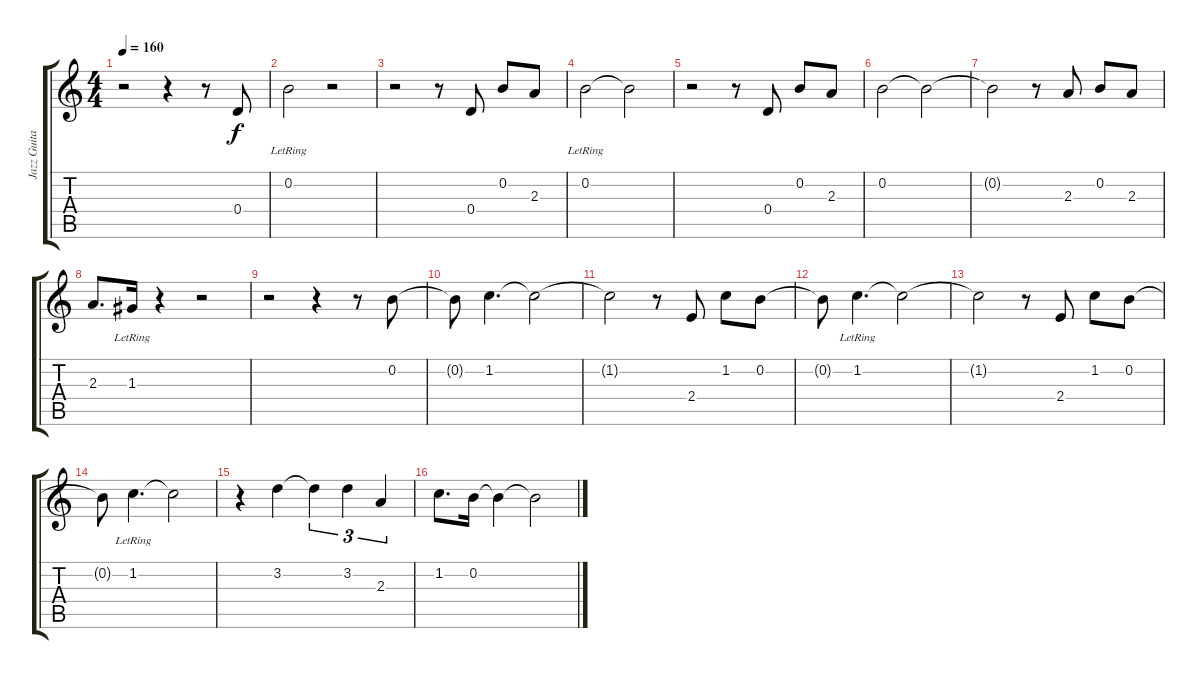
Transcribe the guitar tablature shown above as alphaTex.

\track ("Jazz Guitar" "Jazz Guita") {instrument electricguitarjazz}
\staff {score tabs}
\tuning (E4 B3 G3 D3 A2 E2) {hide}
\ts (4 4)
\tempo 160
\clef g2
\ks c
r.2{dy f} r.4 r.8 0.4.8 |
0.2{lr}.2 r.2 |
r.2 r.8 0.4.8 0.2.8 2.3.8 |
0.2{lr}.2 0.2{t}.2 |
r.2 r.8 0.4.8 0.2.8 2.3.8 |
0.2.2 0.2{t}.2 |
0.2{t}.2 r.8 2.3.8 0.2.8 2.3.8 |
2.3.8{d} 1.3{lr}.16 r.4 r.2 |
r.2 r.4 r.8 0.2.8 |
0.2{t}.8 1.2.4{d} 1.2{t}.2 |
1.2{t}.2 r.8 2.4.8 1.2.8 0.2.8 |
0.2{t}.8 1.2{lr}.4{d} 1.2{t}.2 |
1.2{t}.2 r.8 2.4.8 1.2.8 0.2.8 |
0.2{t}.8 1.2{lr}.4{d} 1.2{t}.2 |
r.4 3.2.4 3.2{t}.4{tu (3 2)} 3.2.4{tu (3 2)} 2.3.4{tu (3 2)} |
1.2.8{d} 0.2.16 0.2{t}.4 0.2{t}.2
